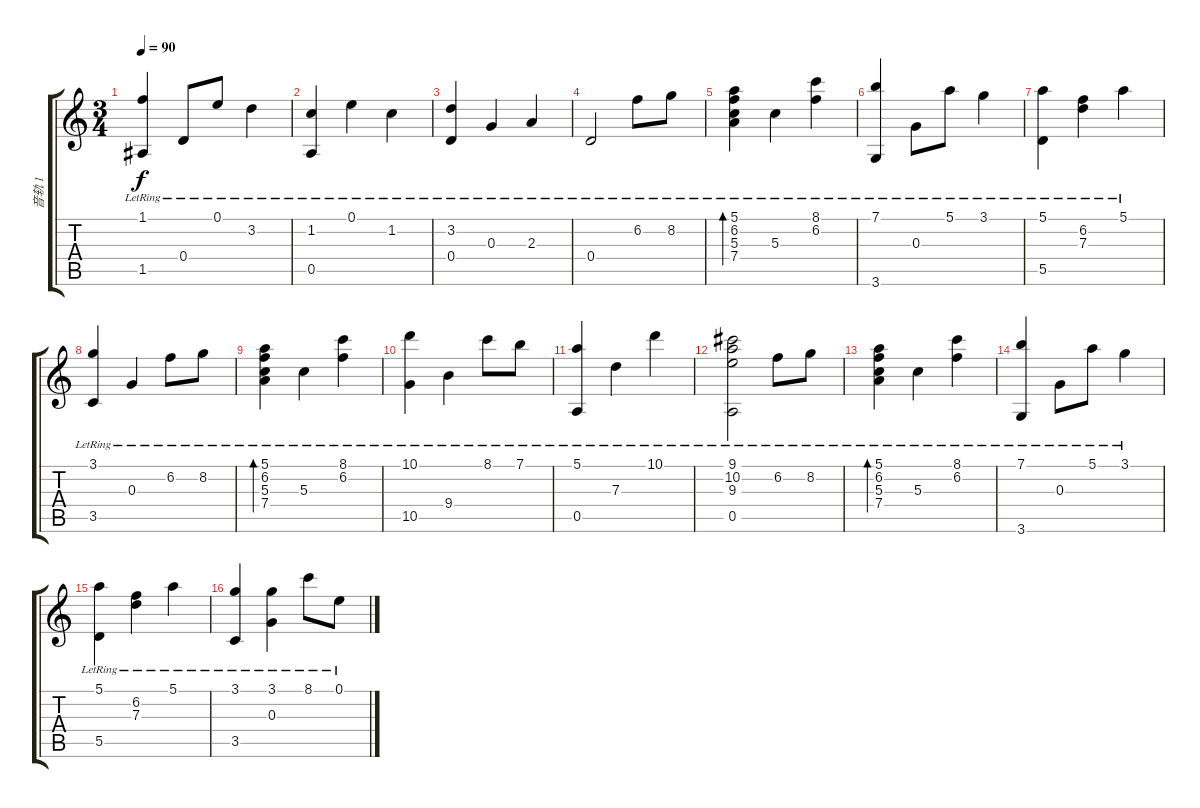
\track ("音轨 1" "音轨 1") {instrument acousticguitarsteel}
\staff {score tabs}
\tuning (E4 B3 G3 D3 A2 E2) {hide}
\ts (3 4)
\tempo 90
\clef g2
\ks c
(1.1{lr} 1.5{lr}).4{dy f} 0.4{lr}.8 0.1{lr}.8 3.2{lr}.4 |
(1.2{lr} 0.5{lr}).4 0.1{lr}.4 1.2{lr}.4 |
(3.2{lr} 0.4{lr}).4 0.3{lr}.4 2.3{lr}.4 |
0.4{lr}.2 6.2{lr}.8 8.2{lr}.8 |
(5.1{lr} 6.2{lr} 5.3{lr} 7.4{lr}).4{bd 60} 5.3{lr}.4 (8.1{lr} 6.2{lr}).4 |
(7.1{lr} 3.6{lr}).4 0.3{lr}.8 5.1{lr}.8 3.1{lr}.4 |
(5.1{lr} 5.5{lr}).4 (6.2{lr} 7.3{lr}).4 5.1{lr}.4 |
(3.1{lr} 3.5{lr}).4 0.3{lr}.4 6.2{lr}.8 8.2{lr}.8 |
(5.1{lr} 6.2{lr} 5.3{lr} 7.4{lr}).4{bd 60} 5.3{lr}.4 (8.1{lr} 6.2{lr}).4 |
(10.1{lr} 10.5{lr}).4 9.4{lr}.4 8.1{lr}.8 7.1{lr}.8 |
(5.1{lr} 0.5{lr}).4 7.3{lr}.4 10.1{lr}.4 |
(9.1{lr} 10.2{lr} 9.3{lr} 0.5{lr}).2 6.2{lr}.8 8.2{lr}.8 |
(5.1{lr} 6.2{lr} 5.3{lr} 7.4{lr}).4{bd 60} 5.3{lr}.4 (8.1{lr} 6.2{lr}).4 |
(7.1{lr} 3.6{lr}).4 0.3{lr}.8 5.1{lr}.8 3.1{lr}.4 |
(5.1{lr} 5.5{lr}).4 (6.2{lr} 7.3{lr}).4 5.1{lr}.4 |
(3.1{lr} 3.5{lr}).4 (3.1{lr} 0.3{lr}).4 8.1{lr}.8 0.1{lr}.8
